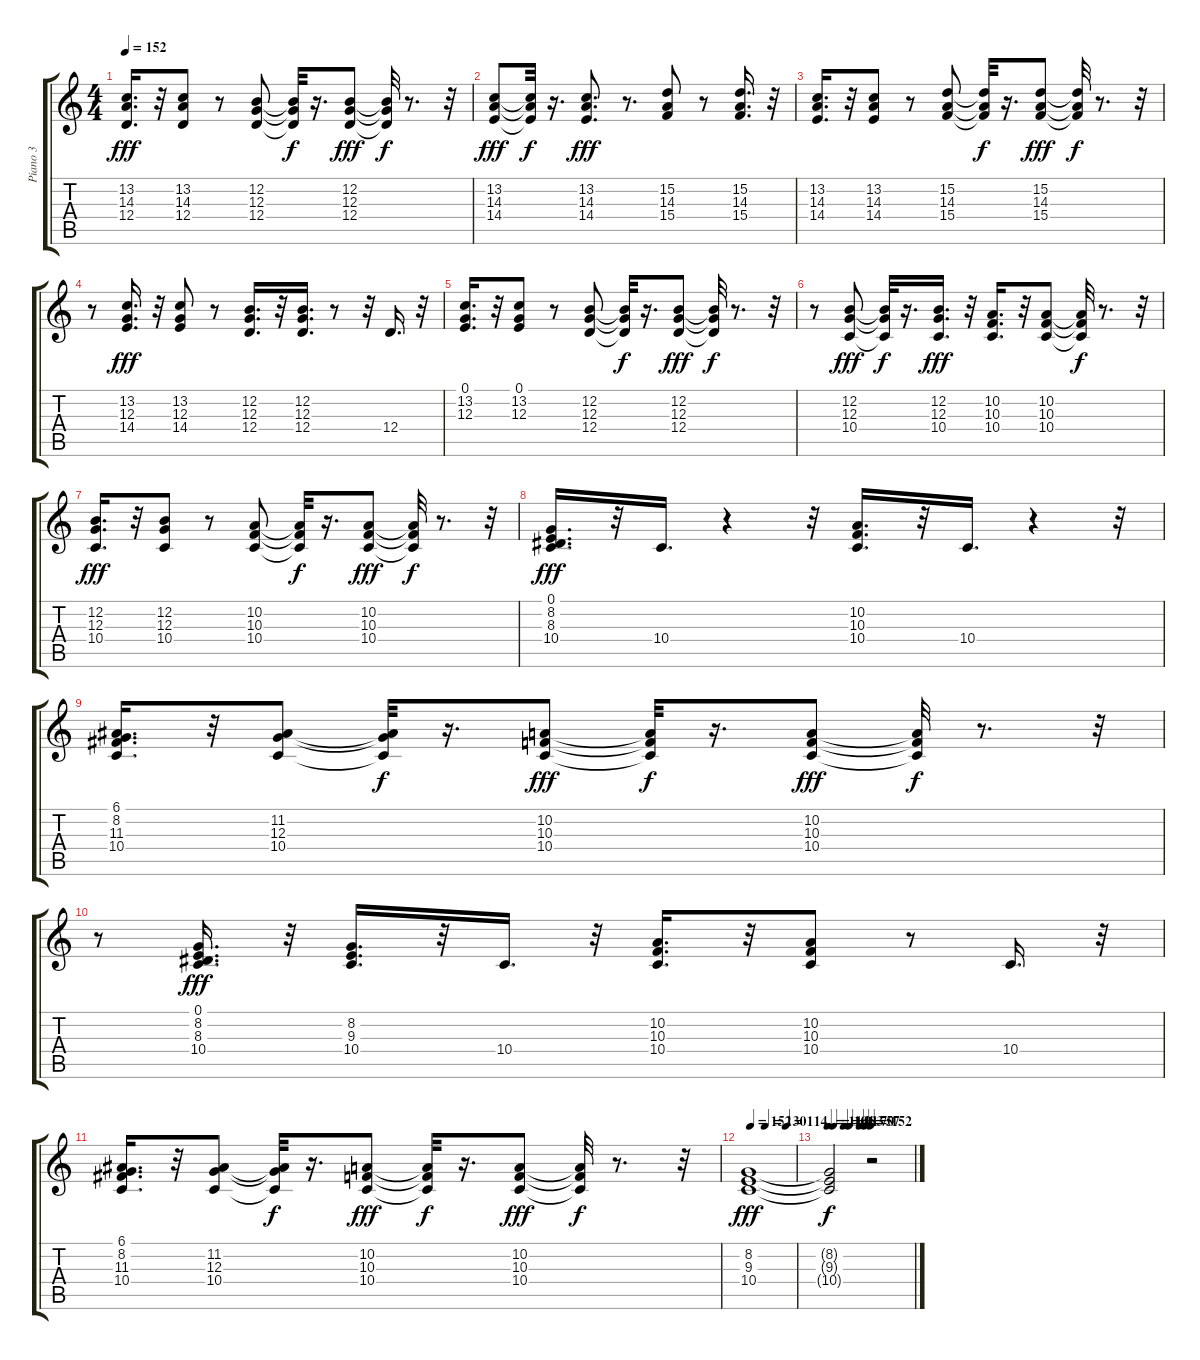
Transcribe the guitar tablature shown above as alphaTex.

\track ("Piano 3 " "Piano 3 ") {instrument electricgrandpiano}
\staff {score tabs}
\tuning (E4 B3 G3 D3 A2 E2) {hide}
\ts (4 4)
\tempo 152
\clef g2
\ks c
(13.2 14.3 12.4).16{d dy fff} r.32 (13.2 14.3 12.4).8 r.8 (12.2 12.3 12.4).8 (12.2{t} 12.3{t} 12.4{t}).32{dy f} r.16{d} (12.2 12.3 12.4).8{dy fff} (12.2{t} 12.3{t} 12.4{t}).32{dy f} r.8{d} r.32 |
(13.2 14.3 14.4).8{dy fff} (13.2{t} 14.3{t} 14.4{t}).32{dy f} r.16{d} (13.2 14.3 14.4).8{d dy fff} r.8{d} (15.2 14.3 15.4).8 r.8 (15.2 14.3 15.4).16{d} r.32 |
(13.2 14.3 14.4).16{d} r.32 (13.2 14.3 14.4).8 r.8 (15.2 14.3 15.4).8 (15.2{t} 14.3{t} 15.4{t}).32{dy f} r.16{d} (15.2 14.3 15.4).8{dy fff} (15.2{t} 14.3{t} 15.4{t}).32{dy f} r.8{d} r.32 |
r.8 (13.2 12.3 14.4).16{d dy fff} r.32 (13.2 12.3 14.4).8 r.8 (12.2 12.3 12.4).16{d} r.32 (12.2 12.3 12.4).16{d} r.8 r.32 12.4.16{d} r.32 |
(0.1 13.2 12.3).16{d} r.32 (0.1 13.2 12.3).8 r.8 (12.2 12.3 12.4).8 (12.2{t} 12.3{t} 12.4{t}).32{dy f} r.16{d} (12.2 12.3 12.4).8{dy fff} (12.2{t} 12.3{t} 12.4{t}).32{dy f} r.8{d} r.32 |
r.8 (12.2 12.3 10.4).8{dy fff} (12.2{t} 12.3{t} 10.4{t}).32{dy f} r.16{d} (12.2 12.3 10.4).16{d dy fff} r.32 (10.2 10.3 10.4).16{d} r.32 (10.2 10.3 10.4).8 (10.2{t} 10.3{t} 10.4{t}).32{dy f} r.8{d} r.32 |
(12.2 12.3 10.4).16{d dy fff} r.32 (12.2 12.3 10.4).8 r.8 (10.2 10.3 10.4).8 (10.2{t} 10.3{t} 10.4{t}).32{dy f} r.16{d} (10.2 10.3 10.4).8{dy fff} (10.2{t} 10.3{t} 10.4{t}).32{dy f} r.8{d} r.32 |
(0.1 8.2 8.3 10.4).16{d dy fff} r.32 10.4.16{d} r.4 r.32 (10.2 10.3 10.4).16{d} r.32 10.4.16{d} r.4 r.32 |
(6.1 8.2 11.3 10.4).16{d} r.32 (11.2 12.3 10.4).8 (11.2{t} 12.3{t} 10.4{t}).32{dy f} r.16{d} (10.2 10.3 10.4).8{dy fff} (10.2{t} 10.3{t} 10.4{t}).32{dy f} r.16{d} (10.2 10.3 10.4).8{dy fff} (10.2{t} 10.3{t} 10.4{t}).32{dy f} r.8{d} r.32 |
r.8 (0.1 8.2 8.3 10.4).16{d dy fff} r.32 (8.2 9.3 10.4).16{d} r.32 10.4.16{d} r.32 (10.2 10.3 10.4).16{d} r.32 (10.2 10.3 10.4).8 r.8 10.4.16{d} r.32 |
(6.1 8.2 11.3 10.4).16{d} r.32 (11.2 12.3 10.4).8 (11.2{t} 12.3{t} 10.4{t}).32{dy f} r.16{d} (10.2 10.3 10.4).8{dy fff} (10.2{t} 10.3{t} 10.4{t}).32{dy f} r.16{d} (10.2 10.3 10.4).8{dy fff} (10.2{t} 10.3{t} 10.4{t}).32{dy f} r.8{d} r.32 |
\tempo (152 0.0625)
\tempo (130 0.375)
\tempo (114 0.8125)
(8.2 9.3 10.4).1{dy fff} |
\tempo 114
\tempo (101 0.0625)
\tempo (91 0.1875)
\tempo (83 0.25)
\tempo (70 0.375)
\tempo (57 0.4375)
\tempo (152 0.5)
(8.2{t} 9.3{t} 10.4{t}).2{dy f} r.2
